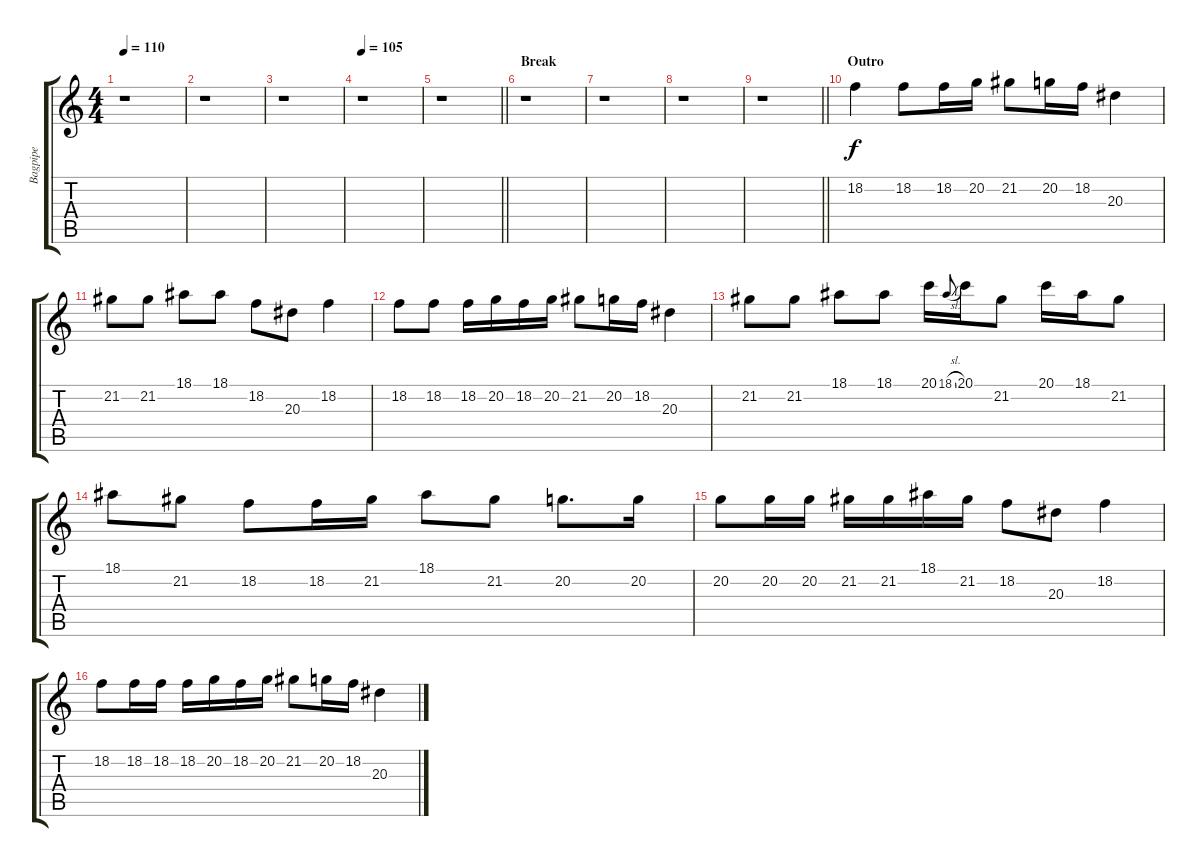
\track ("Bagpipe" "Bagpipe") {instrument bagpipe}
\staff {score tabs}
\tuning (E4 B3 G3 D3 A2 E2) {hide}
\ts (4 4)
\tempo 110
\clef g2
\ks c
r.1{dy f} |
r.1 |
r.1 |
\tempo 105
r.1 |
\barLineRight lightlight
r.1 |
\section ("" "Break")
r.1 |
r.1 |
r.1 |
\barLineRight lightlight
r.1 |
\section ("" "Outro")
18.2.4 18.2.8 18.2.16 20.2.16 21.2.8 20.2.16 18.2.16 20.3.4 |
21.2.8 21.2.8 18.1.8 18.1.8 18.2.8 20.3.8 18.2.4 |
18.2.8 18.2.8 18.2.16 20.2.16 18.2.16 20.2.16 21.2.8 20.2.16 18.2.16 20.3.4 |
21.2.8 21.2.8 18.1.8 18.1.8 20.1.16 18.1{sl}.8{gr onbeat} 20.1.16 21.2.8 20.1.16 18.1.16 21.2.8 |
18.1.8 21.2.8 18.2.8 18.2.16 21.2.16 18.1.8 21.2.8 20.2.8{d} 20.2.16 |
20.2.8 20.2.16 20.2.16 21.2.16 21.2.16 18.1.16 21.2.16 18.2.8 20.3.8 18.2.4 |
18.2.8 18.2.16 18.2.16 18.2.16 20.2.16 18.2.16 20.2.16 21.2.8 20.2.16 18.2.16 20.3.4
